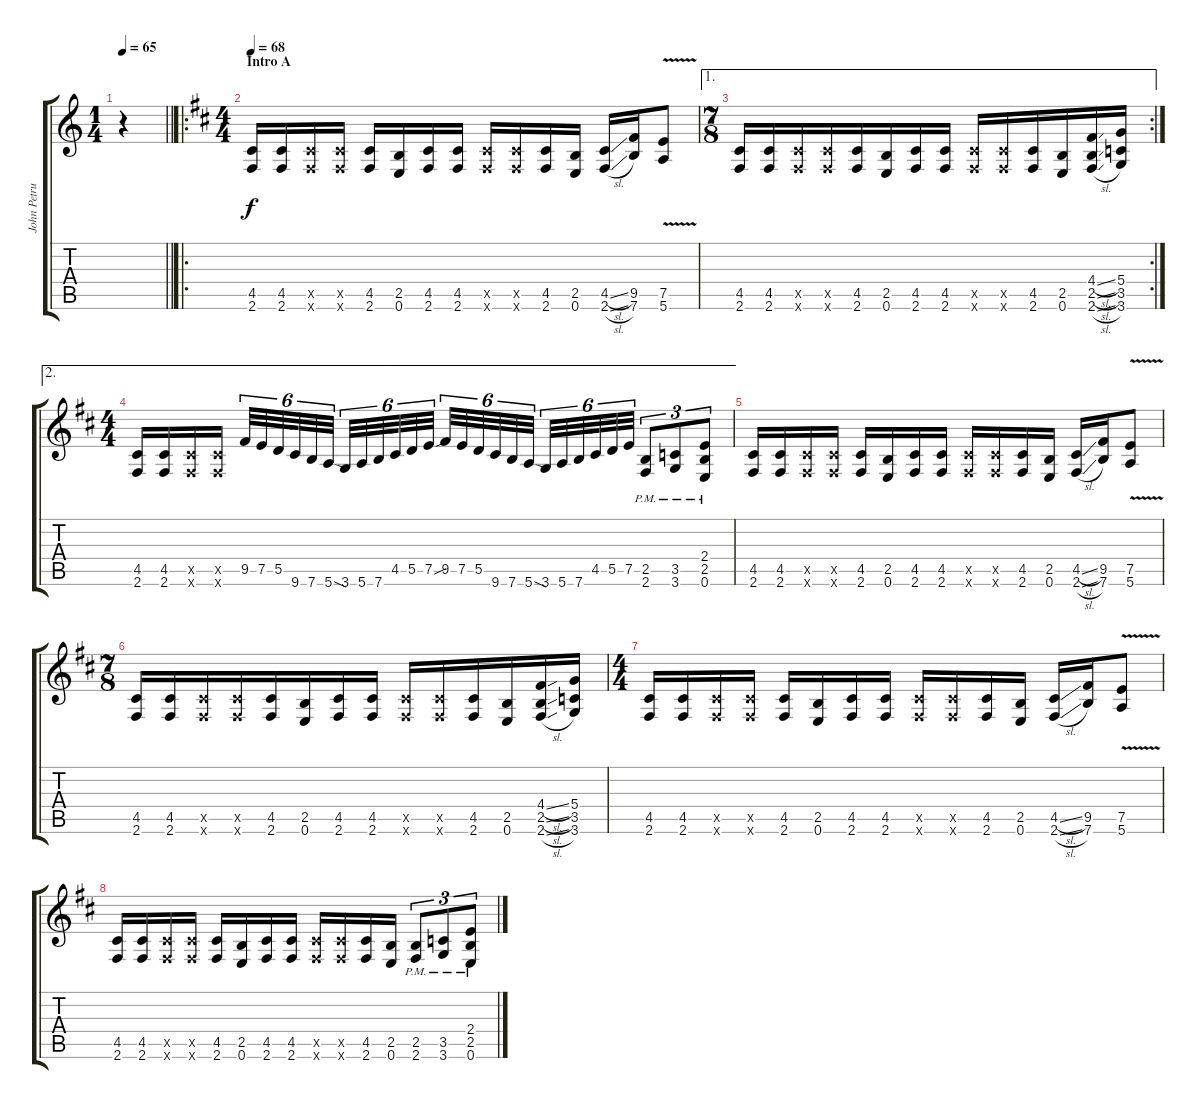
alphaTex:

\track ("John Petrucci" "John Petru") {instrument distortionguitar}
\staff {score tabs}
\tuning (E4 B3 G3 D3 A2 E2) {hide}
\ts (1 4)
\tempo 65
\clef g2
\barLineRight lightlight
\ks c
r.4{dy f instrument distortionguitar} |
\ro
\ts (4 4)
\section ("" "Intro A")
\tempo 68
\ks d
(4.5 2.6).16{volume 16} (4.5 2.6).16 (4.5{x} 2.6{x}).16 (4.5{x} 2.6{x}).16 (4.5 2.6).16 (2.5 0.6).16 (4.5 2.6).16 (4.5 2.6).16 (4.5{x} 2.6{x}).16 (4.5{x} 2.6{x}).16 (4.5 2.6).16 (2.5 0.6).16 (4.5{sl} 2.6{sl}).16 (9.5 7.6).16 (7.5{v} 5.6{v}).8 |
\ae 1
\rc 2
\ts (7 8)
(4.5 2.6).16 (4.5 2.6).16 (4.5{x} 2.6{x}).16 (4.5{x} 2.6{x}).16 (4.5 2.6).16 (2.5 0.6).16 (4.5 2.6).16 (4.5 2.6).16 (4.5{x} 2.6{x}).16 (4.5{x} 2.6{x}).16 (4.5 2.6).16 (2.5 0.6).16 (4.4{sl} 2.5{sl} 2.6{sl}).16 (5.4 3.5 3.6).16 |
\ae 2
\ts (4 4)
(4.5 2.6).16 (4.5 2.6).16 (4.5{x} 2.6{x}).16 (4.5{x} 2.6{x}).16 9.5.32{tu (6 4)} 7.5.32{tu (6 4)} 5.5.32{tu (6 4) beam splitsecondary} 9.6.32{tu (6 4)} 7.6.32{tu (6 4)} 5.6{sod}.32{tu (6 4) beam splitsecondary} 3.6.32{tu (6 4)} 5.6.32{tu (6 4)} 7.6.32{tu (6 4) beam splitsecondary} 4.5.32{tu (6 4)} 5.5.32{tu (6 4)} 7.5{sou}.32{tu (6 4)} 9.5.32{tu (6 4)} 7.5.32{tu (6 4)} 5.5.32{tu (6 4) beam splitsecondary} 9.6.32{tu (6 4)} 7.6.32{tu (6 4)} 5.6{sod}.32{tu (6 4) beam splitsecondary} 3.6.32{tu (6 4)} 5.6.32{tu (6 4)} 7.6.32{tu (6 4) beam splitsecondary} 4.5.32{tu (6 4)} 5.5.32{tu (6 4)} 7.5.32{tu (6 4)} (2.5{pm} 2.6{pm}).8{tu (3 2)} (3.5{pm} 3.6{pm}).8{tu (3 2)} (2.4{pm} 2.5{pm} 0.6{pm}).8{tu (3 2)} |
(4.5 2.6).16 (4.5 2.6).16 (4.5{x} 2.6{x}).16 (4.5{x} 2.6{x}).16 (4.5 2.6).16 (2.5 0.6).16 (4.5 2.6).16 (4.5 2.6).16 (4.5{x} 2.6{x}).16 (4.5{x} 2.6{x}).16 (4.5 2.6).16 (2.5 0.6).16 (4.5{sl} 2.6{sl}).16 (9.5 7.6).16 (7.5{v} 5.6{v}).8 |
\ts (7 8)
(4.5 2.6).16 (4.5 2.6).16 (4.5{x} 2.6{x}).16 (4.5{x} 2.6{x}).16 (4.5 2.6).16 (2.5 0.6).16 (4.5 2.6).16 (4.5 2.6).16 (4.5{x} 2.6{x}).16 (4.5{x} 2.6{x}).16 (4.5 2.6).16 (2.5 0.6).16 (4.4{sl} 2.5{sl} 2.6{sl}).16 (5.4 3.5 3.6).16 |
\ts (4 4)
(4.5 2.6).16 (4.5 2.6).16 (4.5{x} 2.6{x}).16 (4.5{x} 2.6{x}).16 (4.5 2.6).16 (2.5 0.6).16 (4.5 2.6).16 (4.5 2.6).16 (4.5{x} 2.6{x}).16 (4.5{x} 2.6{x}).16 (4.5 2.6).16 (2.5 0.6).16 (4.5{sl} 2.6{sl}).16 (9.5 7.6).16 (7.5{v} 5.6{v}).8 |
(4.5 2.6).16 (4.5 2.6).16 (4.5{x} 2.6{x}).16 (4.5{x} 2.6{x}).16 (4.5 2.6).16 (2.5 0.6).16 (4.5 2.6).16 (4.5 2.6).16 (4.5{x} 2.6{x}).16 (4.5{x} 2.6{x}).16 (4.5 2.6).16 (2.5 0.6).16 (2.5{pm} 2.6{pm}).8{tu (3 2)} (3.5{pm} 3.6{pm}).8{tu (3 2)} (2.4{pm} 2.5{pm} 0.6{pm}).8{tu (3 2)}
